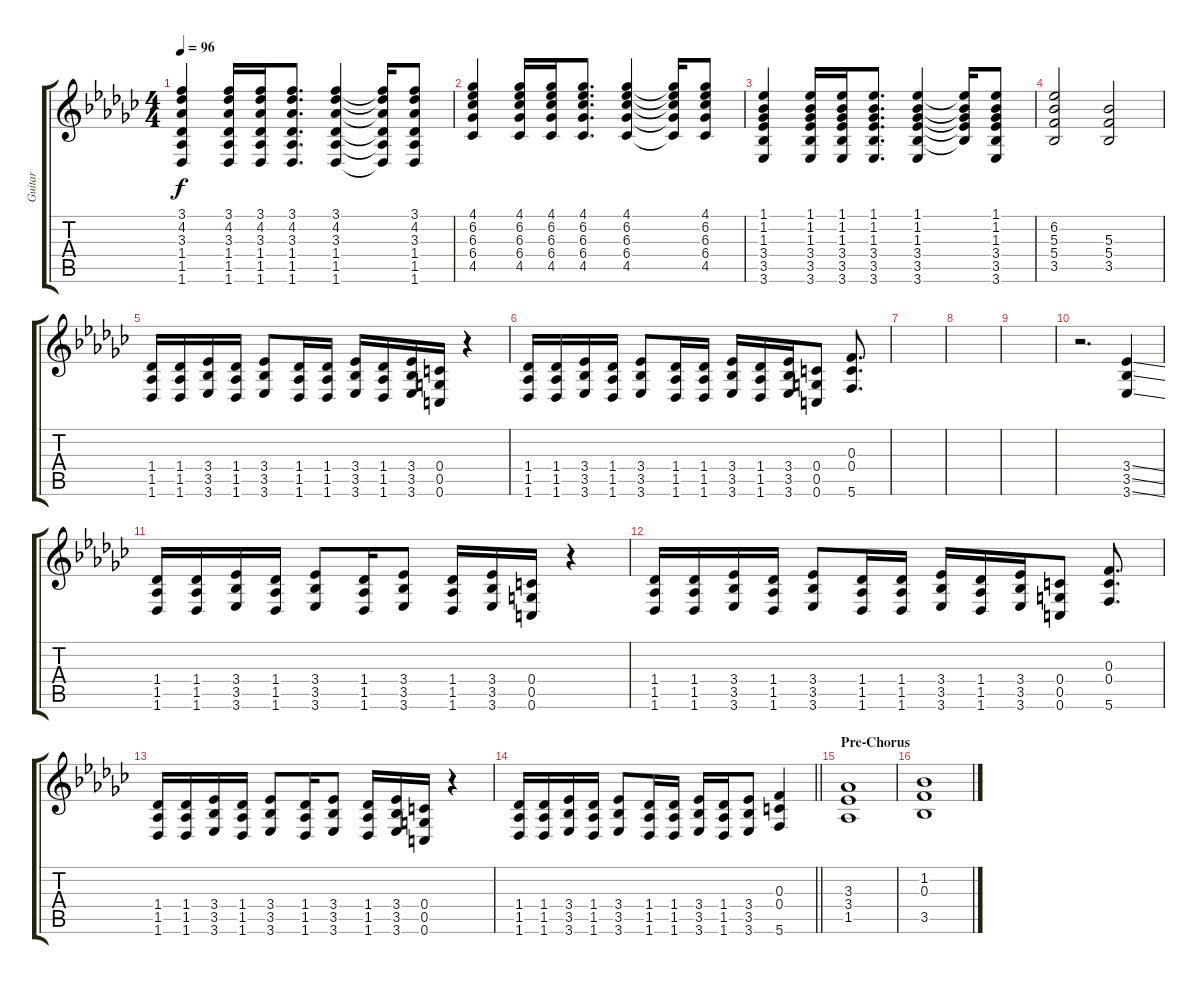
\track ("Guitar" "Guitar") {instrument distortionguitar}
\staff {score tabs}
\tuning (D4 A3 F3 C3 G2 C2) {hide}
\ts (4 4)
\tempo 96
\clef g2
\ks gb
(3.1 4.2 3.3 1.4 1.5 1.6).4{dy f} (3.1 4.2 3.3 1.4 1.5 1.6).16 (3.1 4.2 3.3 1.4 1.5 1.6).16 (3.1 4.2 3.3 1.4 1.5 1.6).8{d} (3.1 4.2 3.3 1.4 1.5 1.6).4 (3.1{t} 4.2{t} 3.3{t} 1.4{t} 1.5{t} 1.6{t}).16 (3.1 4.2 3.3 1.4 1.5 1.6).8 |
(4.1 6.2 6.3 6.4 4.5).4 (4.1 6.2 6.3 6.4 4.5).16 (4.1 6.2 6.3 6.4 4.5).16 (4.1 6.2 6.3 6.4 4.5).8{d} (4.1 6.2 6.3 6.4 4.5).4 (4.1{t} 6.2{t} 6.3{t} 6.4{t} 4.5{t}).16 (4.1 6.2 6.3 6.4 4.5).8 |
(1.1 1.2 1.3 3.4 3.5 3.6).4 (1.1 1.2 1.3 3.4 3.5 3.6).16 (1.1 1.2 1.3 3.4 3.5 3.6).16 (1.1 1.2 1.3 3.4 3.5 3.6).8{d} (1.1 1.2 1.3 3.4 3.5 3.6).4 (1.1{t} 1.2{t} 1.3{t} 3.4{t} 3.5{t}).16 (1.1 1.2 1.3 3.4 3.5 3.6).8 |
(6.2 5.3 5.4 3.5).2 (5.3 5.4 3.5).2 |
(1.4 1.5 1.6).16 (1.4 1.5 1.6).16 (3.4 3.5 3.6).16 (1.4 1.5 1.6).16 (3.4 3.5 3.6).8 (1.4 1.5 1.6).16 (1.4 1.5 1.6).16 (3.4 3.5 3.6).16 (1.4 1.5 1.6).16 (3.4 3.5 3.6).16 (0.4 0.5 0.6).16 r.4 |
(1.4 1.5 1.6).16 (1.4 1.5 1.6).16 (3.4 3.5 3.6).16 (1.4 1.5 1.6).16 (3.4 3.5 3.6).8 (1.4 1.5 1.6).16 (1.4 1.5 1.6).16 (3.4 3.5 3.6).16 (1.4 1.5 1.6).16 (3.4 3.5 3.6).16 (0.4 0.5 0.6).8 (0.3 0.4 5.6).8{d} |
|
|
|
r.2{d} (3.4{ss} 3.5{ss} 3.6{ss}).4 |
(1.4 1.5 1.6).16 (1.4 1.5 1.6).16 (3.4 3.5 3.6).16 (1.4 1.5 1.6).16 (3.4 3.5 3.6).8 (1.4 1.5 1.6).16 (3.4 3.5 3.6).8 (1.4 1.5 1.6).16 (3.4 3.5 3.6).16 (0.4 0.5 0.6).16 r.4 |
(1.4 1.5 1.6).16 (1.4 1.5 1.6).16 (3.4 3.5 3.6).16 (1.4 1.5 1.6).16 (3.4 3.5 3.6).8 (1.4 1.5 1.6).16 (1.4 1.5 1.6).16 (3.4 3.5 3.6).16 (1.4 1.5 1.6).16 (3.4 3.5 3.6).16 (0.4 0.5 0.6).8 (0.3 0.4 5.6).8{d} |
(1.4 1.5 1.6).16 (1.4 1.5 1.6).16 (3.4 3.5 3.6).16 (1.4 1.5 1.6).16 (3.4 3.5 3.6).8 (1.4 1.5 1.6).16 (3.4 3.5 3.6).8 (1.4 1.5 1.6).16 (3.4 3.5 3.6).16 (0.4 0.5 0.6).16 r.4 |
\barLineRight lightlight
(1.4 1.5 1.6).16 (1.4 1.5 1.6).16 (3.4 3.5 3.6).16 (1.4 1.5 1.6).16 (3.4 3.5 3.6).8 (1.4 1.5 1.6).16 (1.4 1.5 1.6).16 (3.4 3.5 3.6).16 (1.4 1.5 1.6).16 (3.4 3.5 3.6).8 (0.3 0.4 5.6).4 |
\section ("" "Pre-Chorus")
(3.3 3.4 1.5).1 |
(1.2 0.3 3.5).1
